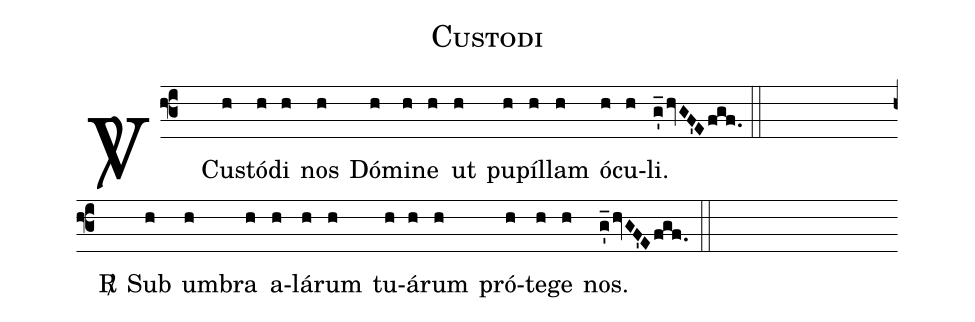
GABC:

name: Custodi;
%%
(f3) <v>\Vbar</v>( ) Cu(h)stó(h)di(h) nos(h) Dó(h)mi(h)ne(h) ut(h) pu(h)píl(h)lam(h) ó(h)cu(h)li.(g'_hvGF'Efgf.) (::) (Z)
 <v>\Rbar</v>( ) Sub(h) um(h)bra(h) a(h)lá(h)rum(h) tu(h)á(h)rum(h) pró(h)te(h)ge(h) nos.(g'_hvGF'Efgf.) (::)
